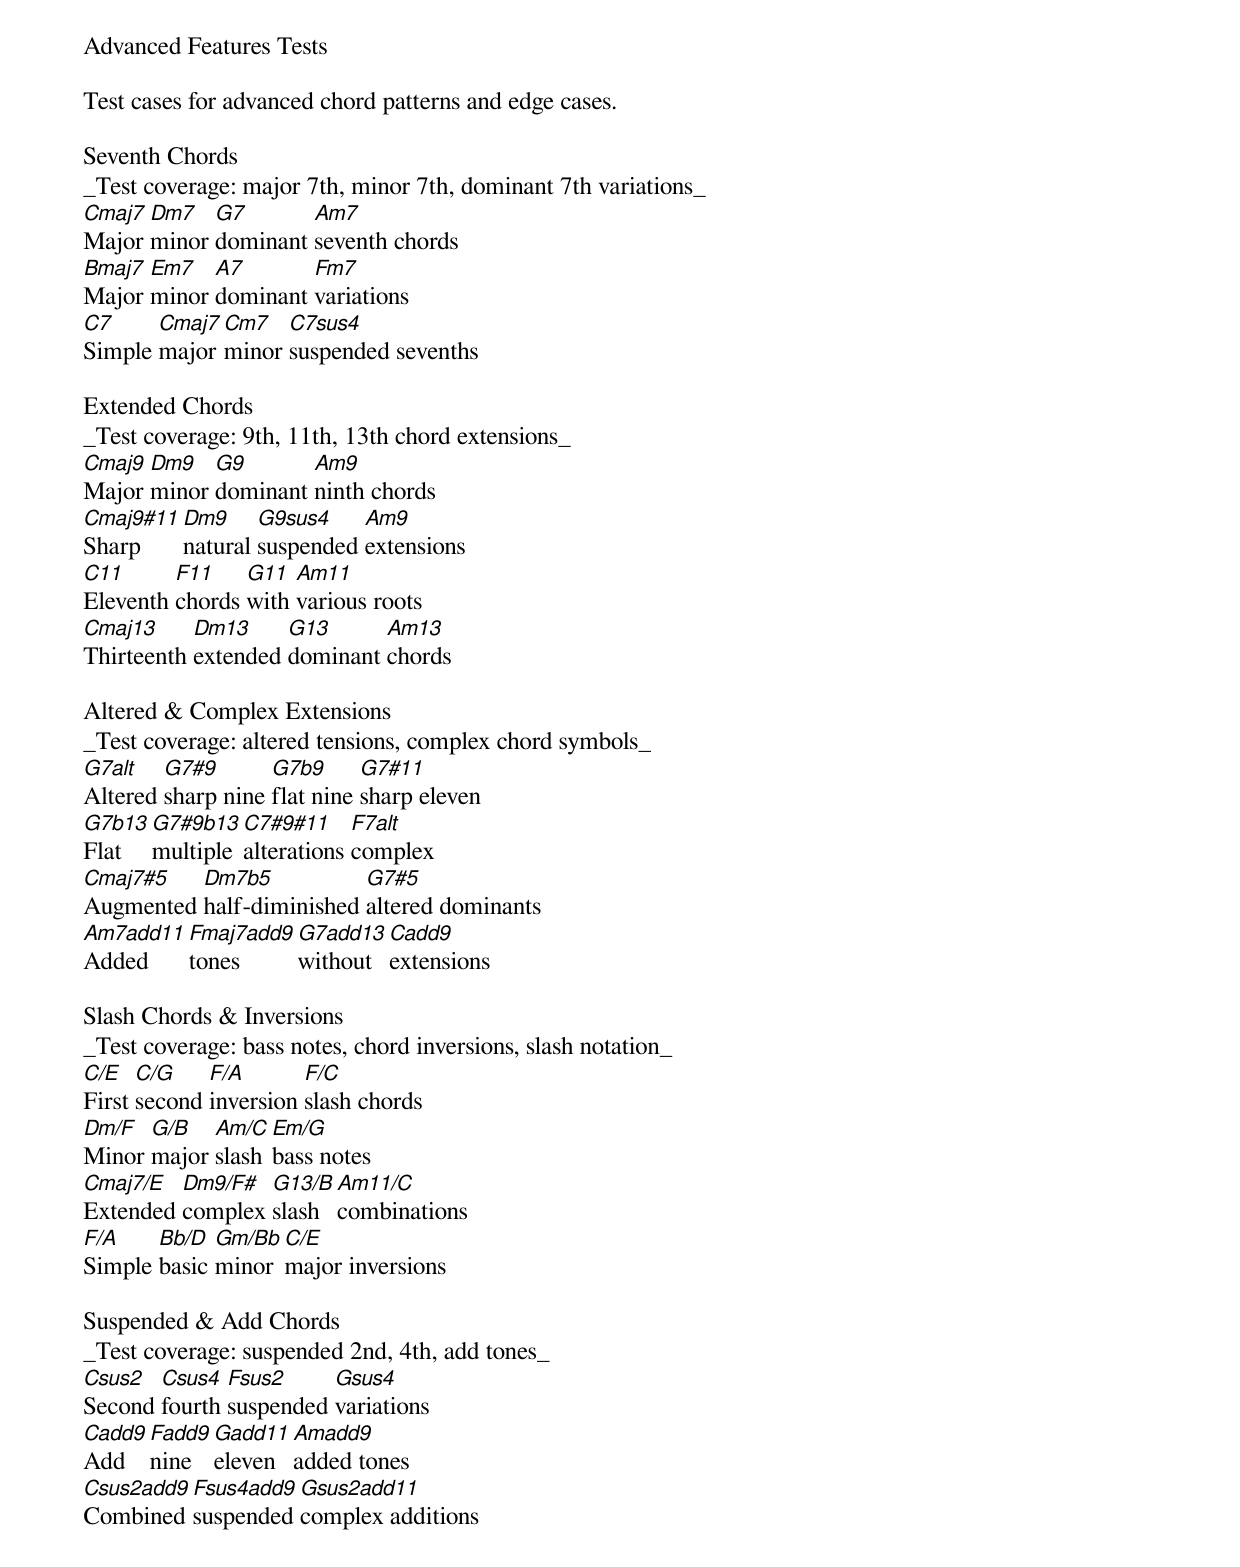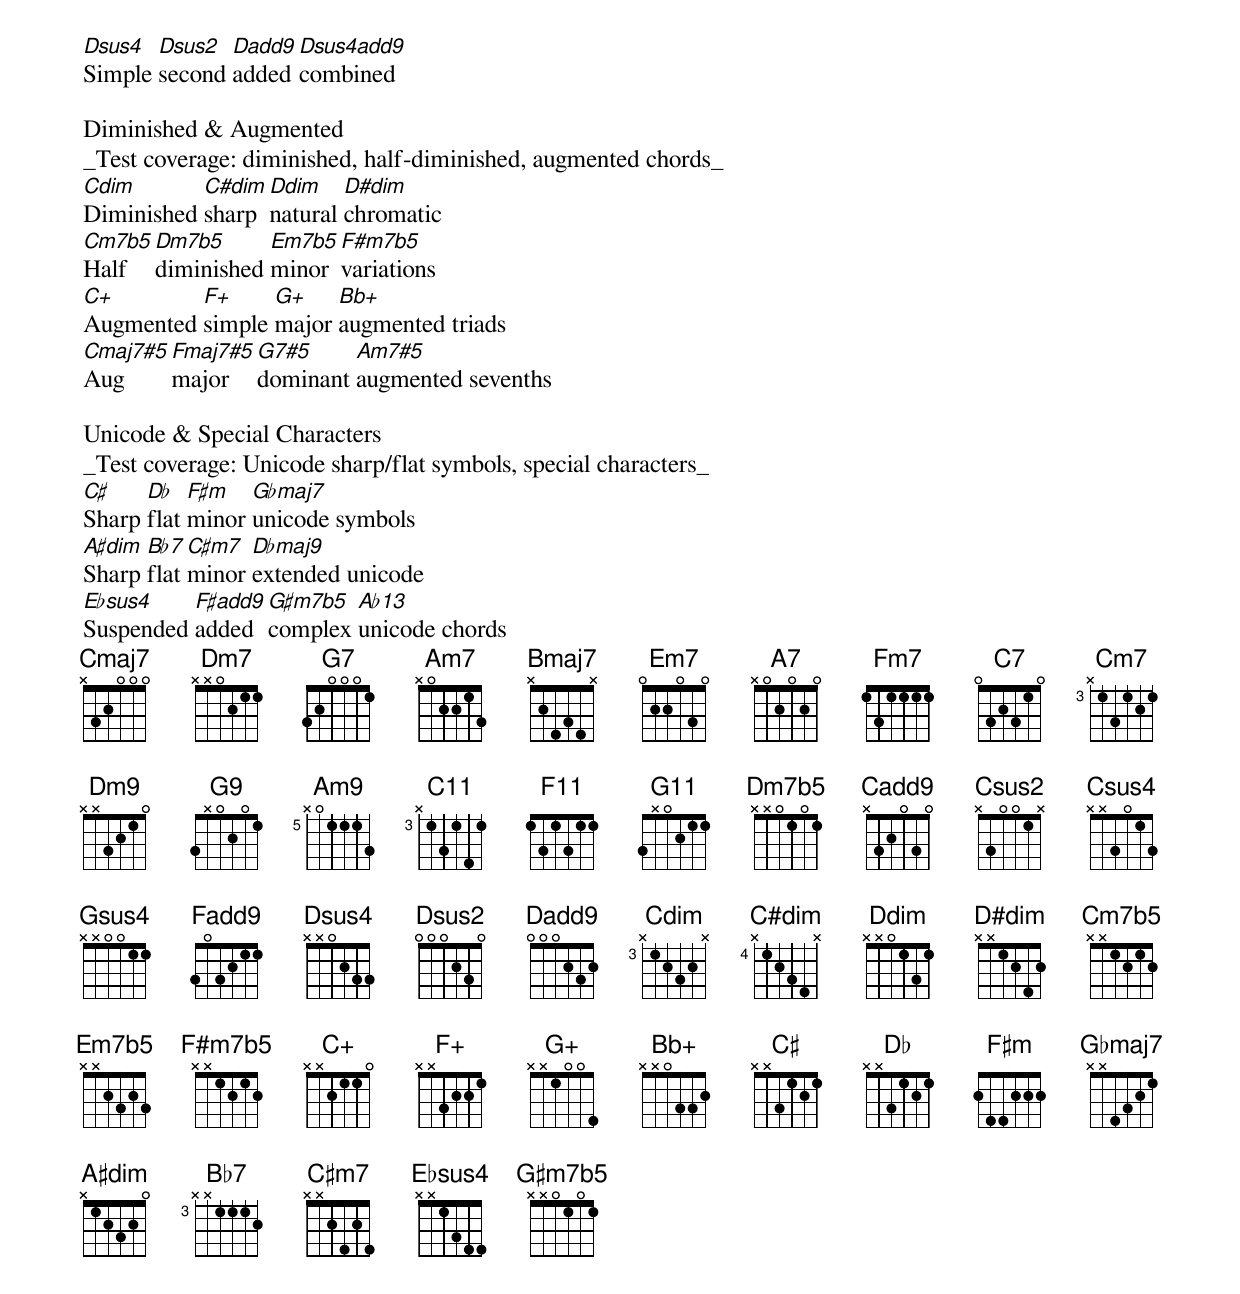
Advanced Features Tests

Test cases for advanced chord patterns and edge cases.

Seventh Chords
_Test coverage: major 7th, minor 7th, dominant 7th variations_
[Cmaj7]Major [Dm7]minor [G7]dominant [Am7]seventh chords
[Bmaj7]Major [Em7]minor [A7]dominant [Fm7]variations
[C7]Simple [Cmaj7]major [Cm7]minor [C7sus4]suspended sevenths

Extended Chords
_Test coverage: 9th, 11th, 13th chord extensions_
[Cmaj9]Major [Dm9]minor [G9]dominant [Am9]ninth chords
[Cmaj9#11]Sharp [Dm9]natural [G9sus4]suspended [Am9]extensions
[C11]Eleventh [F11]chords [G11]with [Am11]various roots
[Cmaj13]Thirteenth [Dm13]extended [G13]dominant [Am13]chords

Altered & Complex Extensions
_Test coverage: altered tensions, complex chord symbols_
[G7alt]Altered [G7#9]sharp nine [G7b9]flat nine [G7#11]sharp eleven
[G7b13]Flat [G7#9b13]multiple [C7#9#11]alterations [F7alt]complex
[Cmaj7#5]Augmented [Dm7b5]half-diminished [G7#5]altered dominants
[Am7add11]Added [Fmaj7add9]tones [G7add13]without [Cadd9]extensions

Slash Chords & Inversions
_Test coverage: bass notes, chord inversions, slash notation_
[C/E]First [C/G]second [F/A]inversion [F/C]slash chords
[Dm/F]Minor [G/B]major [Am/C]slash [Em/G]bass notes
[Cmaj7/E]Extended [Dm9/F#]complex [G13/B]slash [Am11/C]combinations
[F/A]Simple [Bb/D]basic [Gm/Bb]minor [C/E]major inversions

Suspended & Add Chords
_Test coverage: suspended 2nd, 4th, add tones_
[Csus2]Second [Csus4]fourth [Fsus2]suspended [Gsus4]variations
[Cadd9]Add [Fadd9]nine [Gadd11]eleven [Amadd9]added tones
[Csus2add9]Combined [Fsus4add9]suspended [Gsus2add11]complex additions
[Dsus4]Simple [Dsus2]second [Dadd9]added [Dsus4add9]combined

Diminished & Augmented
_Test coverage: diminished, half-diminished, augmented chords_
[Cdim]Diminished [C#dim]sharp [Ddim]natural [D#dim]chromatic
[Cm7b5]Half [Dm7b5]diminished [Em7b5]minor [F#m7b5]variations
[C+]Augmented [F+]simple [G+]major [Bb+]augmented triads
[Cmaj7#5]Aug [Fmaj7#5]major [G7#5]dominant [Am7#5]augmented sevenths

Unicode & Special Characters
_Test coverage: Unicode sharp/flat symbols, special characters_
[C♯]Sharp [D♭]flat [F♯m]minor [G♭maj7]unicode symbols
[A♯dim]Sharp [B♭7]flat [C♯m7]minor [D♭maj9]extended unicode
[E♭sus4]Suspended [F♯add9]added [G♯m7b5]complex [A♭13]unicode chords
